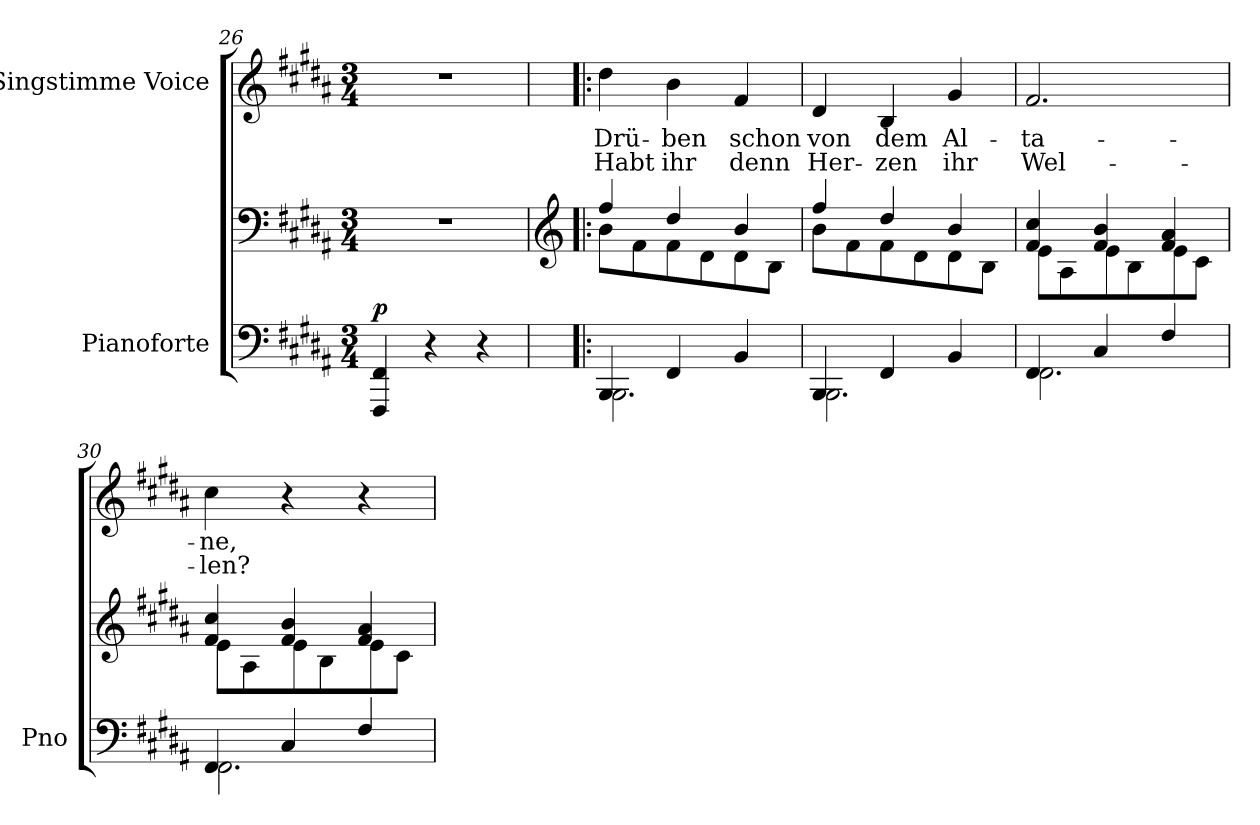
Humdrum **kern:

**kern	**kern	**dynam	**kern	**text	**text
*part2	*part2	*part2	*part1	*part1	*part1
*staff3	*staff2	*staff2/3	*staff1	*staff1	*staff1
*I"Pianoforte	*	*	*I"Singstimme Voice	*	*
*I'Pno	*	*	*	*	*
*clefF4	*clefF4	*	*clefG2	*	*
*k[f#c#g#d#a#]	*k[f#c#g#d#a#]	*	*k[f#c#g#d#a#]	*	*
*M3/4	*M3/4	*	*M3/4	*	*
=26	=26	=26	=26	=26	=26
!	!	!LO:DY:a=2	!	!	!
4FFF#/ 4FF#/	2.r	p	2.r	.	.
4r	.	.	.	.	.
4r	.	.	.	.	.
=27!|:	=27!|:	=27!|:	=27!|:	=27!|:	=27!|:
*	*clefG2	*	*	*	*
*^	*^	*	*	*	*
!	!	!	!	!	!	!LO:LY:b	!LO:LY:b
4BBB/	2.BBB\	4ff#/	8b\L	.	4dd#\	Drü-	Habt
.	.	.	8f#\	.	.	.	.
!	!	!	!	!	!	!LO:LY:b	!LO:LY:b
4FF#/	.	4dd#/	8f#\	.	4b\	-ben	ihr
.	.	.	8d#\	.	.	.	.
!	!	!	!	!	!	!LO:LY:b	!LO:LY:b
4BB/	.	4b/	8d#\	.	4f#/	schon	denn
.	.	.	8B\J	.	.	.	.
=28	=28	=28	=28	=28	=28	=28	=28
!	!	!	!	!	!	!LO:LY:b	!LO:LY:b
4BBB/	2.BBB\	4ff#/	8b\L	.	4d#/	von	Her-
.	.	.	8f#\	.	.	.	.
!	!	!	!	!	!	!LO:LY:b	!LO:LY:b
4FF#/	.	4dd#/	8f#\	.	4B/	dem	-zen
.	.	.	8d#\	.	.	.	.
!	!	!	!	!	!	!LO:LY:b	!LO:LY:b
4BB/	.	4b/	8d#\	.	4g#/	Al-	ihr
.	.	.	8B\J	.	.	.	.
=29	=29	=29	=29	=29	=29	=29	=29
!	!	!	!	!	!	!LO:LY:b	!LO:LY:b
4FF#/	2.FF#\	4f#/ 4cc#/	8e\L	.	2.f#/	-ta-	Wel-
.	.	.	8A#\	.	.	.	.
4C#/	.	4f#/ 4b/	8e\	.	.	.	.
.	.	.	8B\	.	.	.	.
4F#/	.	4f#/ 4a#/	8e\	.	.	.	.
.	.	.	8c#\J	.	.	.	.
!!LO:LB:g=z
=30	=30	=30	=30	=30	=30	=30	=30
!	!	!	!	!	!	!LO:LY:b	!LO:LY:b
4FF#/	2.FF#\	4f#/ 4cc#/	8e\L	.	4cc#\	-ne,	-len?
.	.	.	8A#\	.	.	.	.
4C#/	.	4f#/ 4b/	8e\	.	4r	.	.
.	.	.	8B\	.	.	.	.
4F#/	.	4f#/ 4a#/	8e\	.	4r	.	.
.	.	.	8c#\J	.	.	.	.
*v	*v	*	*	*	*	*	*
*	*v	*v	*	*	*	*
=	=	=	=	=	=
*-	*-	*-	*-	*-	*-
